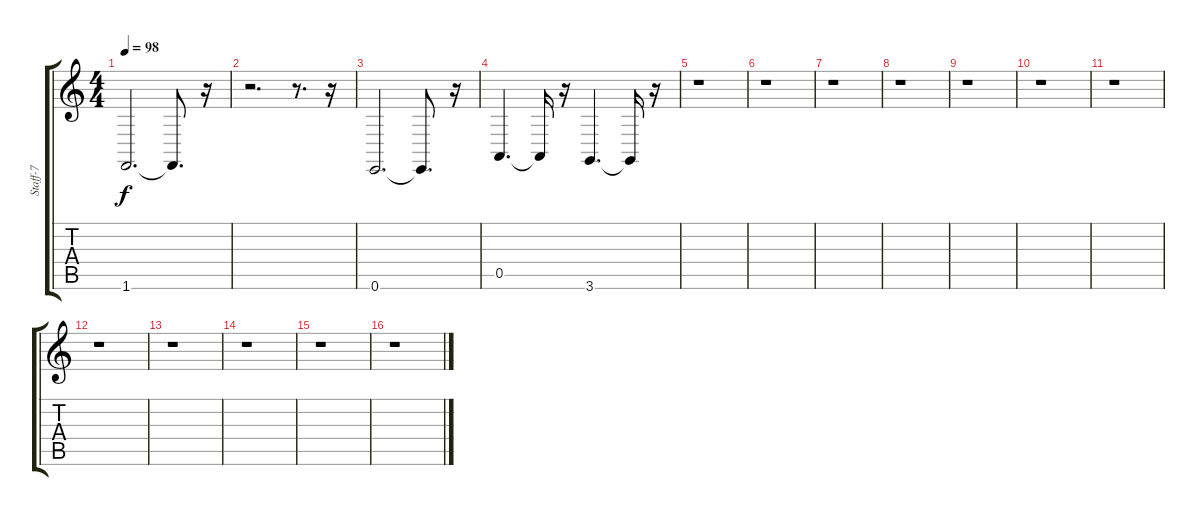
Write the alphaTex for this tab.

\track ("Staff-7" "Staff-7") {instrument synthvoice}
\staff {score tabs}
\tuning (E4 B3 G3 D3 A2 E2) {hide}
\ts (4 4)
\tempo 98
\clef g2
\ks c
1.6.2{d dy f volume 5} 1.6{t}.8{d} r.16 |
r.2{d volume 5} r.8{d} r.16 |
0.6.2{d volume 5} 0.6{t}.8{d} r.16 |
0.5.4{d volume 5} 0.5{t}.16 r.16 3.6.4{d volume 5} 3.6{t}.16 r.16 |
r.1 |
r.1 |
r.1 |
r.1 |
r.1 |
r.1 |
r.1 |
r.1 |
r.1 |
r.1 |
r.1 |
r.1
